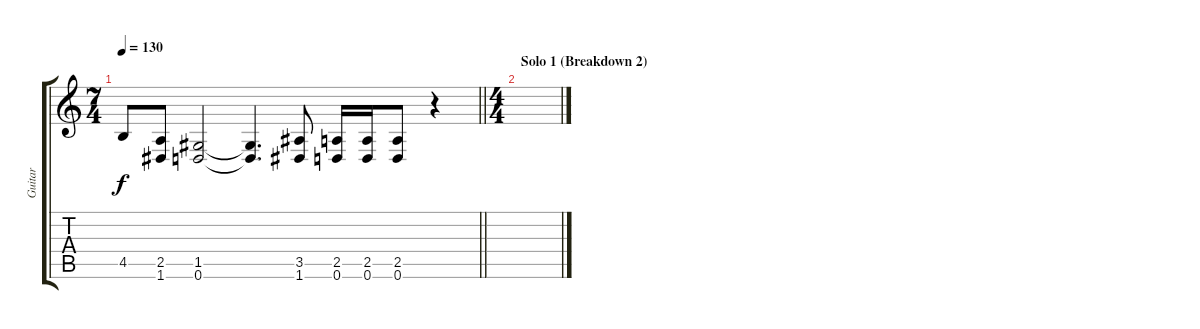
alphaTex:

\track ("Guitar" "Guitar") {instrument distortionguitar}
\staff {score tabs}
\tuning (D4 A3 F3 C3 G2 D2) {hide}
\ts (7 4)
\tempo 130
\clef g2
\barLineRight lightlight
\ks c
4.5{t}.8{dy f} (2.5 1.6).8 (1.5 0.6).2 (1.5{t} 0.6{t}).4{d} (3.5 1.6).8 (2.5 0.6).16 (2.5 0.6).16 (2.5 0.6).8 r.4 |
\ts (4 4)
\section ("" "Solo 1 (Breakdown 2)")
